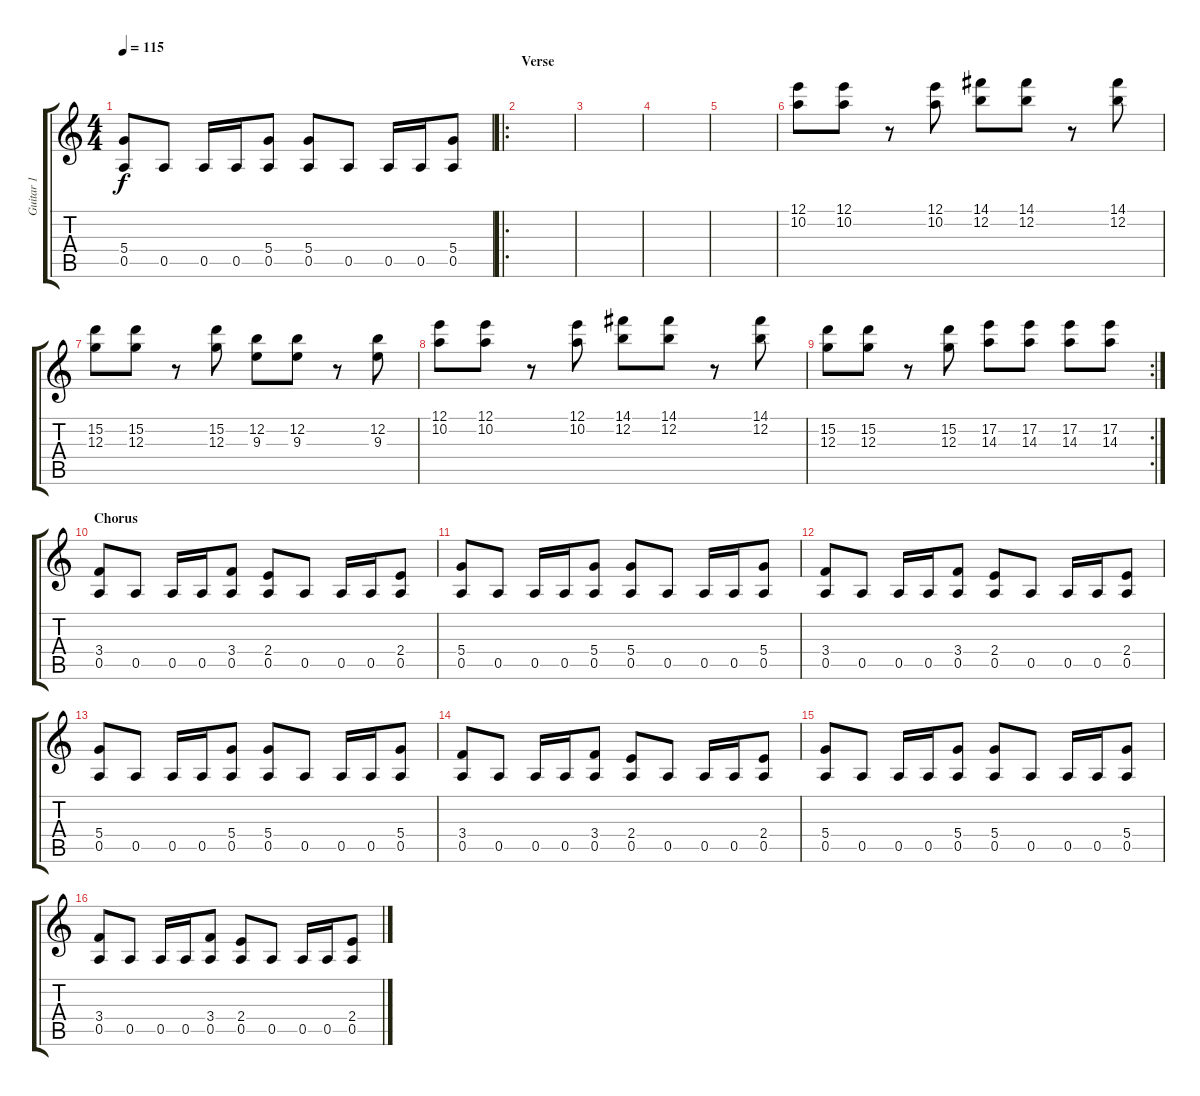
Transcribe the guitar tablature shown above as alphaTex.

\track ("Guitar 1" "Guitar 1") {instrument electricguitarjazz}
\staff {score tabs}
\tuning (E4 B3 G3 D3 A2 E2) {hide}
\ts (4 4)
\tempo 115
\clef g2
\ks c
(5.4 0.5).8{dy f} 0.5.8 0.5.16 0.5.16 (5.4 0.5).8 (5.4 0.5).8 0.5.8 0.5.16 0.5.16 (5.4 0.5).8 |
\ro
\section ("" "Verse")
|
|
|
|
(12.1 10.2).8 (12.1 10.2).8 r.8 (12.1 10.2).8 (14.1 12.2).8 (14.1 12.2).8 r.8 (14.1 12.2).8 |
(15.2 12.3).8 (15.2 12.3).8 r.8 (15.2 12.3).8 (12.2 9.3).8 (12.2 9.3).8 r.8 (12.2 9.3).8 |
(12.1 10.2).8 (12.1 10.2).8 r.8 (12.1 10.2).8 (14.1 12.2).8 (14.1 12.2).8 r.8 (14.1 12.2).8 |
\rc 2
(15.2 12.3).8 (15.2 12.3).8 r.8 (15.2 12.3).8 (17.2 14.3).8 (17.2 14.3).8 (17.2 14.3).8 (17.2 14.3).8 |
\section ("" "Chorus")
(3.4 0.5).8 0.5.8 0.5.16 0.5.16 (3.4 0.5).8 (2.4 0.5).8 0.5.8 0.5.16 0.5.16 (2.4 0.5).8 |
(5.4 0.5).8 0.5.8 0.5.16 0.5.16 (5.4 0.5).8 (5.4 0.5).8 0.5.8 0.5.16 0.5.16 (5.4 0.5).8 |
(3.4 0.5).8 0.5.8 0.5.16 0.5.16 (3.4 0.5).8 (2.4 0.5).8 0.5.8 0.5.16 0.5.16 (2.4 0.5).8 |
(5.4 0.5).8 0.5.8 0.5.16 0.5.16 (5.4 0.5).8 (5.4 0.5).8 0.5.8 0.5.16 0.5.16 (5.4 0.5).8 |
(3.4 0.5).8 0.5.8 0.5.16 0.5.16 (3.4 0.5).8 (2.4 0.5).8 0.5.8 0.5.16 0.5.16 (2.4 0.5).8 |
(5.4 0.5).8 0.5.8 0.5.16 0.5.16 (5.4 0.5).8 (5.4 0.5).8 0.5.8 0.5.16 0.5.16 (5.4 0.5).8 |
(3.4 0.5).8 0.5.8 0.5.16 0.5.16 (3.4 0.5).8 (2.4 0.5).8 0.5.8 0.5.16 0.5.16 (2.4 0.5).8
